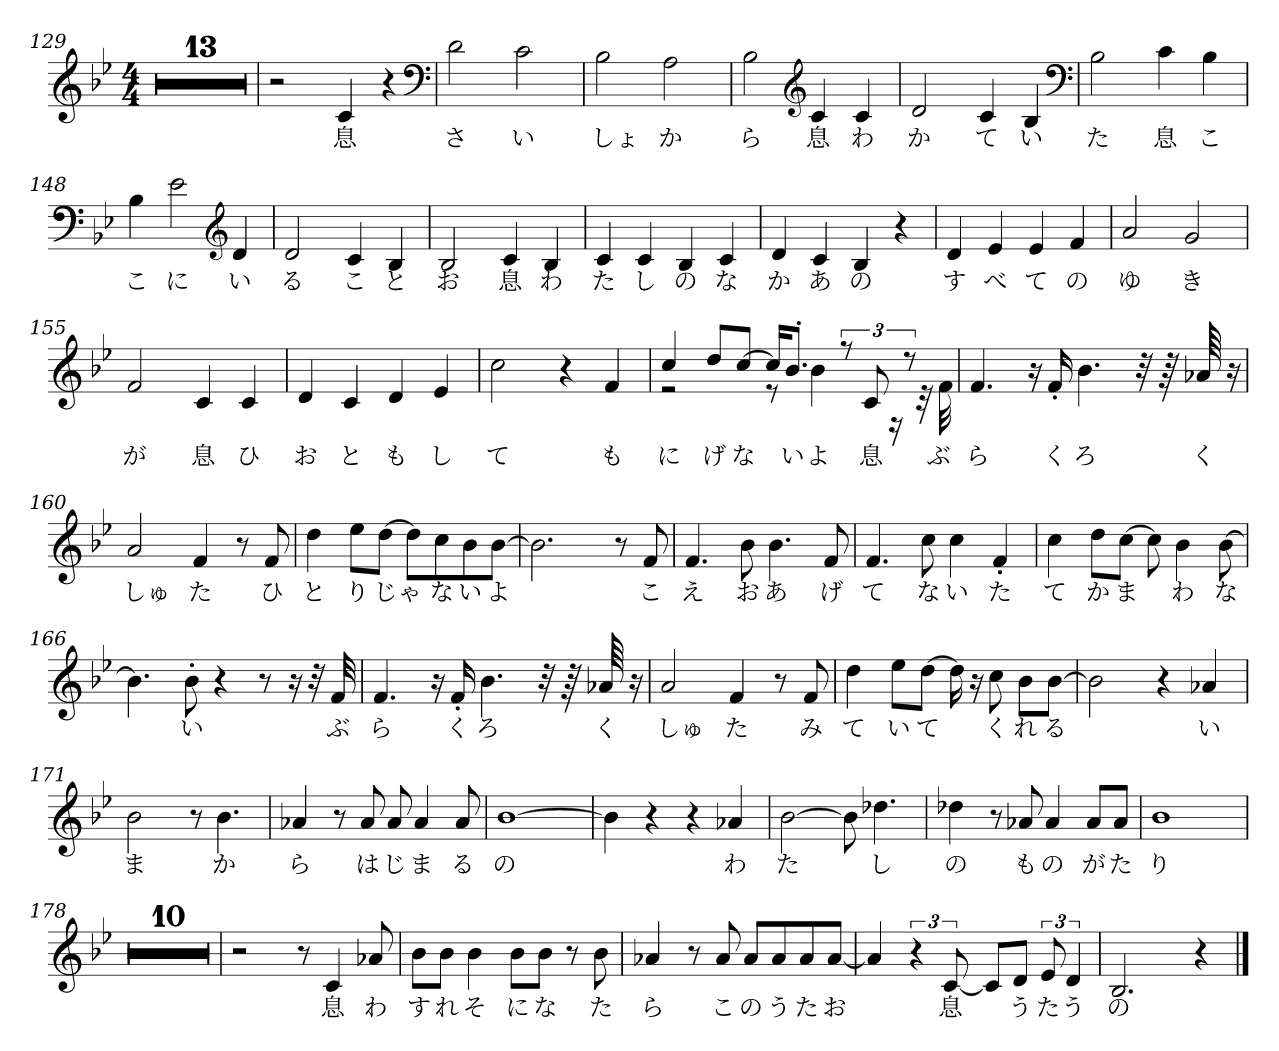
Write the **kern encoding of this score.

**kern	**text
*part1	*part1
*staff1	*staff1
*clefG2	*
*k[b-e-]	*
*M4/4	*
=129	=129
1r	.
=130	=130
1r	.
=131	=131
1r	.
=132	=132
1r	.
=133	=133
1r	.
=134	=134
1r	.
=135	=135
1r	.
=136	=136
1r	.
=137	=137
1r	.
=138	=138
1r	.
=139	=139
1r	.
=140	=140
1r	.
=141	=141
1r	.
=142	=142
2r	.
4c	息
4r	.
*clefF4	*
=143	=143
2d	さ
2c	い
=144	=144
2B-	しょ
2A	か
=145	=145
2B-	ら
*clefG2	*
4c	息
4c	わ
=146	=146
2d	か
4c	て
4B-	い
*clefF4	*
=147	=147
2B-	た
4c	息
4B-	こ
=148	=148
4B-	こ
2e-	に
*clefG2	*
4d	い
=149	=149
2d	る
4c	こ
4B-	と
=150	=150
2B-	お
4c	息
4B-	わ
=151	=151
4c	た
4c	し
4B-	の
4c	な
=152	=152
4d	か
4c	あ
4B-	の
4r	.
=153	=153
4d	す
4e-	べ
4e-	て
4f	の
=154	=154
2a	ゆ
2g	き
=155	=155
2f	が
4c	息
4c	ひ
=156	=156
4d	お
4c	と
4d	も
4e-	し
=157	=157
2cc	て
4r	.
4f	も
=158	=158
*^	*
4cc	2r	に
8ddL	.	げ
[8ccJ	.	な
16ccKL]	8r	.
8.b-'J	.	い
.	4b-	よ
12r	.	.
12c	.	息
.	16r	.
12r	.	.
.	32r	.
.	32f	ぶ
*v	*v	*
=159	=159
4.f	ら
16r	.
16f'	く
4.b-	ろ
32r	.
64r	.
64a-X	く
16r	.
=160	=160
2a	しゅ
4f	た
8r	.
8f	ひ
=161	=161
4dd	と
8ee-L	り
[8ddJ	じゃ
8ddL]	.
8cc	な
8b-	い
[8b-J	よ
=162	=162
2.b-]	.
8r	.
8f	こ
=163	=163
4.f	え
8b-	お
4.b-	あ
8f	げ
=164	=164
4.f	て
8cc	な
4cc	い
4f'	た
=165	=165
4cc	て
8ddL	か
[8ccJ	ま
8cc]	.
4b-	わ
[8b-	な
=166	=166
4.b-]	.
8b-'	い
4r	.
8r	.
16r	.
32r	.
32f	ぶ
=167	=167
4.f	ら
16r	.
16f'	く
4.b-	ろ
32r	.
64r	.
64a-X	く
16r	.
=168	=168
2a	しゅ
4f	た
8r	.
8f	み
=169	=169
4dd	て
8ee-L	い
[8ddJ	て
16dd]	.
16r	.
8cc	く
8b-L	れ
[8b-J	る
=170	=170
2b-]	.
4r	.
4a-X	い
=171	=171
2b-	ま
8r	.
4.b-	か
=172	=172
4a-X	ら
8r	.
8a-	は
8a-	じ
4a-	ま
8a-	る
=173	=173
[1b-	の
=174	=174
4b-]	.
4r	.
4r	.
4a-X	わ
=175	=175
[2b-	た
8b-]	.
4.dd-X	し
=176	=176
4dd-X	の
8r	.
8a-X	も
4a-	の
8a-L	が
8a-J	た
=177	=177
1b-	り
=178	=178
1r	.
=179	=179
1r	.
=180	=180
1r	.
=181	=181
1r	.
=182	=182
1r	.
=183	=183
1r	.
=184	=184
1r	.
=185	=185
1r	.
=186	=186
1r	.
=187	=187
1r	.
=188	=188
2r	.
8r	.
4c	息
8a-X	わ
=189	=189
8b-L	す
8b-J	れ
4b-	そ
8b-L	に
8b-J	な
8r	.
8b-	た
=190	=190
4a-X	ら
8r	.
8a-	こ
8a-L	の
8a-	う
8a-	た
[8a-J	お
=191	=191
4a-]	.
6r	.
[12c	息
8cL]	.
8dJ	う
12e-	た
6d	う
=192	=192
2.B-	の
4r	.
==	==
*-	*-
